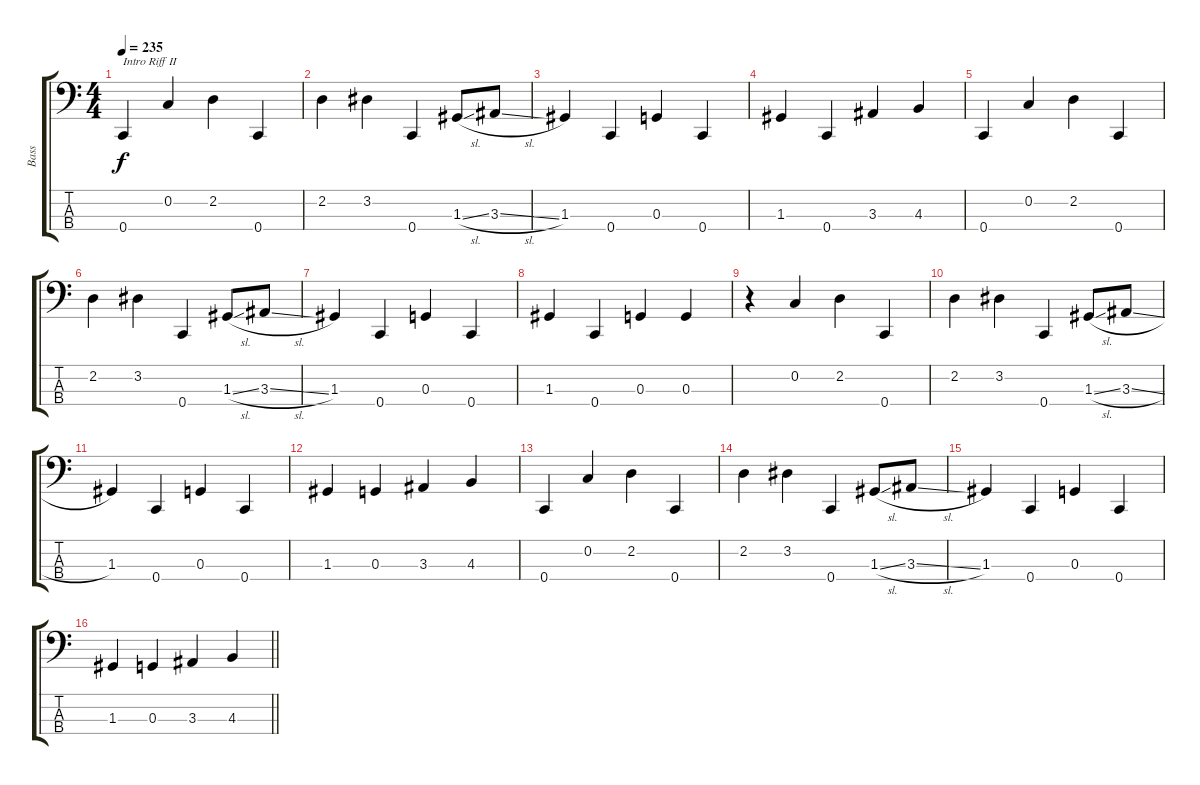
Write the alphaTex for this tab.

\track ("Bass" "Bass") {instrument electricbasspick}
\staff {score tabs}
\tuning (F2 C2 G1 C1) {hide}
\ts (4 4)
\tempo 235
\clef f4
\ks c
0.4.4{txt "Intro Riff II" dy f} 0.2.4 2.2.4 0.4.4 |
2.2.4 3.2.4 0.4.4 1.3{sl}.8 3.3{sl}.8 |
1.3.4 0.4.4 0.3.4 0.4.4 |
1.3.4 0.4.4 3.3.4 4.3.4 |
0.4.4 0.2.4 2.2.4 0.4.4 |
2.2.4 3.2.4 0.4.4 1.3{sl}.8 3.3{sl}.8 |
1.3.4 0.4.4 0.3.4 0.4.4 |
1.3.4 0.4.4 0.3.4 0.3.4 |
r.4 0.2.4 2.2.4 0.4.4 |
2.2.4 3.2.4 0.4.4 1.3{sl}.8 3.3{sl}.8 |
1.3.4 0.4.4 0.3.4 0.4.4 |
1.3.4 0.3.4 3.3.4 4.3.4 |
0.4.4 0.2.4 2.2.4 0.4.4 |
2.2.4 3.2.4 0.4.4 1.3{sl}.8 3.3{sl}.8 |
1.3.4 0.4.4 0.3.4 0.4.4 |
\barLineRight lightlight
1.3.4 0.3.4 3.3.4 4.3.4
